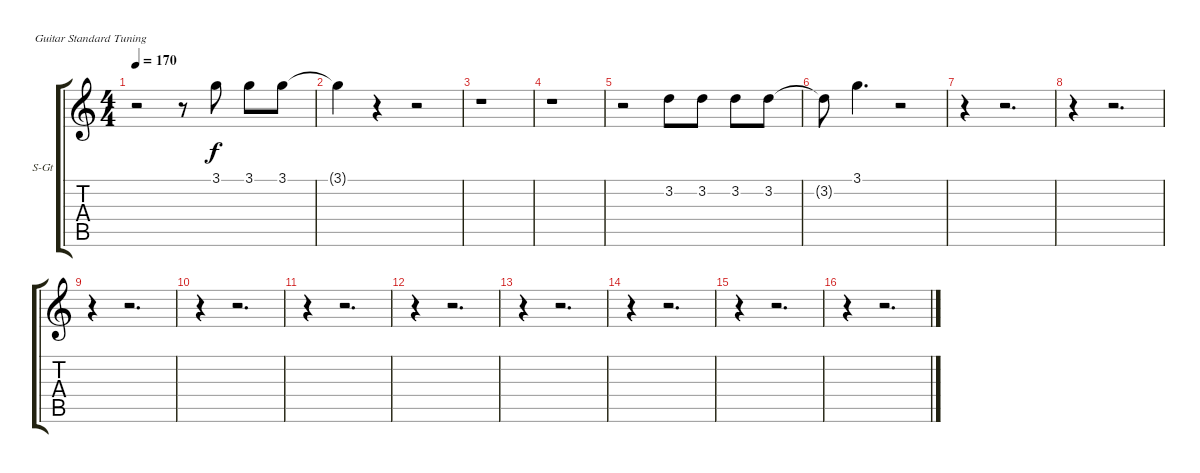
\bracketExtendMode groupsimilarinstruments
\firstSystemTrackNameOrientation horizontal
\otherSystemsTrackNameOrientation horizontal
\track ("Vocals" "S-Gt") {mute instrument lead6voice}
\staff {score tabs}
\tuning (E4 B3 G3 D3 A2 E2)
\displaytranspose 12
\ts (4 4)
\tempo 170
\clef g2
\ks c
r.2{dy f} r.8 3.1.8 3.1.8 3.1.8 |
3.1{t}.4 r.4 r.2 |
r.1 |
r.1 |
r.2 3.2.8 3.2.8 3.2.8 3.2.8 |
3.2{t}.8 3.1.4{d} r.2 |
r.4 r.2{d} |
r.4 r.2{d} |
r.4 r.2{d} |
r.4 r.2{d} |
r.4 r.2{d} |
r.4 r.2{d} |
r.4 r.2{d} |
r.4 r.2{d} |
r.4 r.2{d} |
r.4 r.2{d}
